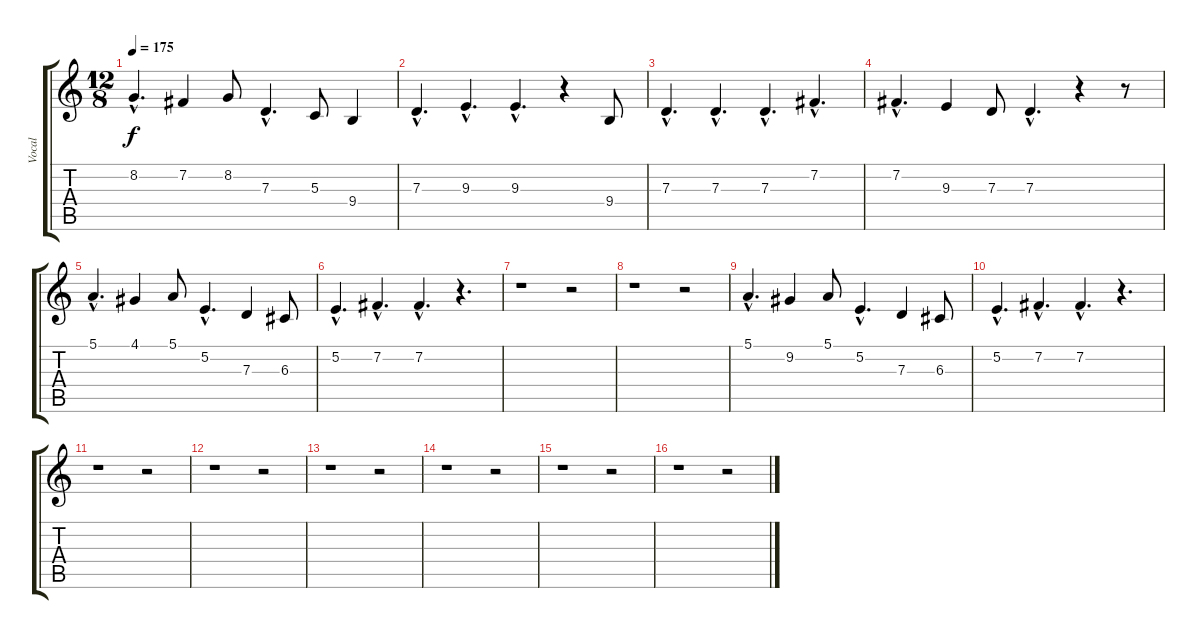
\track ("Vocal" "Vocal") {instrument lead6voice}
\staff {score tabs}
\tuning (E4 B3 G3 D3 A2 E2) {hide}
\ts (12 8)
\tempo 175
\clef g2
\ks c
8.2{hac}.4{d dy f} 7.2.4 8.2.8 7.3{hac}.4{d} 5.3.8 9.4.4 |
7.3{hac}.4{d} 9.3{hac}.4{d} 9.3{hac}.4{d} r.4 9.4.8 |
7.3{hac}.4{d} 7.3{hac}.4{d} 7.3{hac}.4{d} 7.2{hac}.4{d} |
7.2{hac}.4{d} 9.3.4 7.3.8 7.3{hac}.4{d} r.4 r.8 |
5.1{hac}.4{d} 4.1.4 5.1.8 5.2{hac}.4{d} 7.3.4 6.3.8 |
5.2{hac}.4{d} 7.2{hac}.4{d} 7.2{hac}.4{d} r.4{d} |
r.1 r.2 |
r.1 r.2 |
5.1{hac}.4{d} 9.2.4 5.1.8 5.2{hac}.4{d} 7.3.4 6.3.8 |
5.2{hac}.4{d} 7.2{hac}.4{d} 7.2{hac}.4{d} r.4{d} |
r.1 r.2 |
r.1 r.2 |
r.1 r.2 |
r.1 r.2 |
r.1 r.2 |
r.1 r.2
